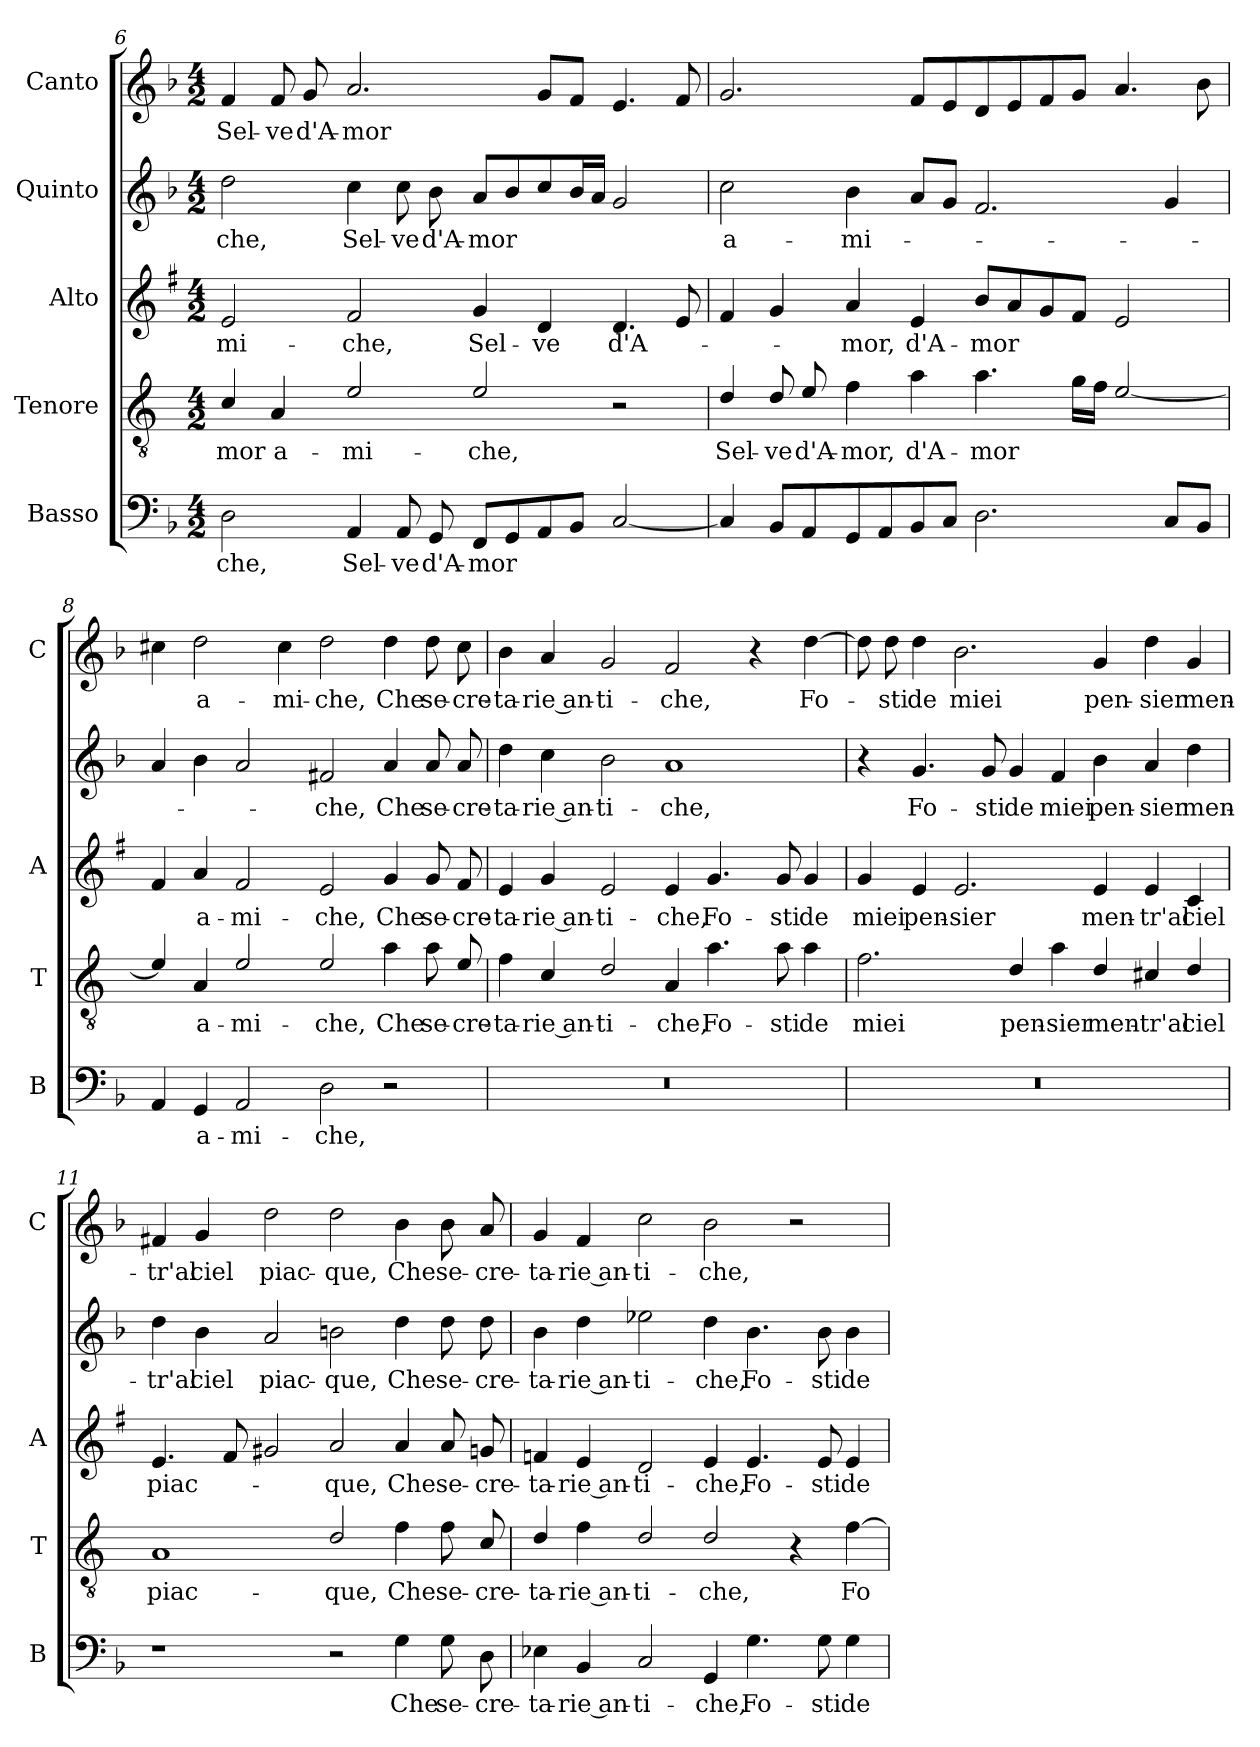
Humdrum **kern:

**kern	**text	**kern	**text	**kern	**text	**kern	**text	**kern	**text
*part5	*part5	*part4	*part4	*part3	*part3	*part2	*part2	*part1	*part1
*staff5	*staff5	*staff4	*staff4	*staff3	*staff3	*staff2	*staff2	*staff1	*staff1
*I"Basso	*	*I"Tenore	*	*I"Alto	*	*I"Quinto	*	*I"Canto	*
*I'B	*	*I'T	*	*I'A	*	*	*	*I'C	*
!!LO:PB:g=z
*clefF4	*	*clefGv2	*	*clefG2	*	*clefG2	*	*clefG2	*
*	*	*ITrd4c7	*	*ITrd1c2	*	*	*	*	*
*k[b-]	*	*k[b-]	*	*k[b-]	*	*k[b-]	*	*k[b-]	*
*F:	*	*F:	*	*F:	*	*F:	*	*F:	*
*M4/2	*	*M4/2	*	*M4/2	*	*M4/2	*	*M4/2	*
=6	=6	=6	=6	=6	=6	=6	=6	=6	=6
!	!LO:LY:b	!	!LO:LY:b	!	!LO:LY:b	!	!LO:LY:b	!	!LO:LY:b
2D\	-che,	4F/	-mor	2d/	-mi-	2dd\	-che,	4f/	Sel-
!	!	!	!LO:LY:b	!	!	!	!	!	!LO:LY:b
.	.	4D/	a-	.	.	.	.	8f/	-ve
!	!	!	!	!	!	!	!	!	!LO:LY:b
.	.	.	.	.	.	.	.	8g/	d'A-
!	!LO:LY:b	!	!LO:LY:b	!	!LO:LY:b	!	!LO:LY:b	!	!LO:LY:b
4AA/	Sel-	2A/	-mi-	2e/	-che,	4cc\	Sel-	2.a/	-mor
!	!LO:LY:b	!	!	!	!	!	!LO:LY:b	!	!
8AA/	-ve	.	.	.	.	8cc\	-ve	.	.
!	!LO:LY:b	!	!	!	!	!	!LO:LY:b	!	!
8GG/	d'A-	.	.	.	.	8b-\	d'A-	.	.
!	!LO:LY:b	!	!LO:LY:b	!	!LO:LY:b	!	!LO:LY:b	!	!
8FF/L	-mor	2A/	-che,	4f/	Sel-	8a/L	-mor	.	.
8GG/	.	.	.	.	.	8b-/	.	.	.
!	!	!	!	!	!LO:LY:b	!	!	!	!
8AA/	.	.	.	4c/	-ve	8cc/	.	8g/L	.
8BB-/J	.	.	.	.	.	16b-/L	.	8f/J	.
.	.	.	.	.	.	16a/JJ	.	.	.
!	!	!	!	!	!LO:LY:b	!	!	!	!
[2C/	.	2r	.	4.c/	d'A-	2g/	.	4.e/	.
.	.	.	.	8d/	.	.	.	8f/	.
=7	=7	=7	=7	=7	=7	=7	=7	=7	=7
!	!	!	!LO:LY:b	!	!	!	!LO:LY:b	!	!
4C/]	.	4G/	Sel-	4e/	.	2cc\	a-	2.g/	.
!	!	!	!LO:LY:b	!	!	!	!	!	!
8BB-/L	.	8G/	-ve	4f/	.	.	.	.	.
!	!	!	!LO:LY:b	!	!	!	!	!	!
8AA/	.	8A/	d'A-	.	.	.	.	.	.
!	!	!	!LO:LY:b	!	!LO:LY:b	!	!LO:LY:b	!	!
8GG/	.	4B-\	-mor,	4g/	-mor,	4b-\	-mi-	.	.
8AA/	.	.	.	.	.	.	.	.	.
!	!	!	!LO:LY:b	!	!LO:LY:b	!	!	!	!
8BB-/	.	4d\	d'A-	4d/	d'A-	8a/L	.	8f/L	.
8C/J	.	.	.	.	.	8g/J	.	8e/	.
!	!	!	!LO:LY:b	!	!LO:LY:b	!	!	!	!
2.D\	.	4.d\	-mor	8a/L	-mor	2.f/	.	8d/	.
.	.	.	.	8g/	.	.	.	8e/	.
.	.	.	.	8f/	.	.	.	8f/	.
.	.	16c\LL	.	8e/J	.	.	.	8g/J	.
.	.	16B-\JJ	.	.	.	.	.	.	.
.	.	[2A/	.	2d/	.	.	.	4.a/	.
8C/L	.	.	.	.	.	4g/	.	.	.
8BB-/J	.	.	.	.	.	.	.	8b-\	.
=8	=8	=8	=8	=8	=8	=8	=8	=8	=8
4AA/	.	4A/]	.	4e/	.	4a/	.	4cc#X\	.
!	!LO:LY:b	!	!LO:LY:b	!	!LO:LY:b	!	!	!	!LO:LY:b
4GG/	a-	4D/	a-	4g/	a-	4b-\	.	2dd\	a-
!	!LO:LY:b	!	!LO:LY:b	!	!LO:LY:b	!	!	!	!
2AA/	-mi-	2A/	-mi-	2e/	-mi-	2a/	.	.	.
!	!	!	!	!	!	!	!	!	!LO:LY:b
.	.	.	.	.	.	.	.	4cc#\	-mi-
!	!LO:LY:b	!	!LO:LY:b	!	!LO:LY:b	!	!LO:LY:b	!	!LO:LY:b
2D\	-che,	2A/	-che,	2d/	-che,	2f#X/	-che,	2dd\	-che,
!	!	!	!LO:LY:b	!	!LO:LY:b	!	!LO:LY:b	!	!LO:LY:b
2r	.	4d\	Che	4f/	Che	4a/	Che	4dd\	Che
!	!	!	!LO:LY:b	!	!LO:LY:b	!	!LO:LY:b	!	!LO:LY:b
.	.	8d\	se-	8f/	se-	8a/	se-	8dd\	se-
!	!	!	!LO:LY:b	!	!LO:LY:b	!	!LO:LY:b	!	!LO:LY:b
.	.	8A/	-cre-	8e/	-cre-	8a/	-cre-	8cc#\	-cre-
!!LO:LB:g=z
=9	=9	=9	=9	=9	=9	=9	=9	=9	=9
!	!	!	!LO:LY:b	!	!LO:LY:b	!	!LO:LY:b	!	!LO:LY:b
0r	.	4B-\	-ta-	4d/	-ta-	4dd\	-ta-	4b-\	-ta-
!	!	!	!LO:LY:b	!	!LO:LY:b	!	!LO:LY:b	!	!LO:LY:b
.	.	4F/	-rie an-	4f/	-rie an-	4cc\	-rie an-	4a/	-rie an-
!	!	!	!LO:LY:b	!	!LO:LY:b	!	!LO:LY:b	!	!LO:LY:b
.	.	2G/	-ti-	2d/	-ti-	2b-\	-ti-	2g/	-ti-
!	!	!	!LO:LY:b	!	!LO:LY:b	!	!LO:LY:b	!	!LO:LY:b
.	.	4D/	-che,	4d/	-che,	1a	-che,	2f/	-che,
!	!	!	!LO:LY:b	!	!LO:LY:b	!	!	!	!
.	.	4.d\	Fo-	4.f/	Fo-	.	.	.	.
.	.	.	.	.	.	.	.	4r	.
!	!	!	!LO:LY:b	!	!LO:LY:b	!	!	!	!
.	.	8d\	-sti	8f/	-sti	.	.	.	.
!	!	!	!LO:LY:b	!	!LO:LY:b	!	!	!	!LO:LY:b
.	.	4d\	de	4f/	de	.	.	[4dd\	Fo-
=10	=10	=10	=10	=10	=10	=10	=10	=10	=10
!	!	!	!LO:LY:b	!	!LO:LY:b	!	!	!	!
0r	.	2.B-\	miei	4f/	miei	4r	.	8dd\]	.
!	!	!	!	!	!	!	!	!	!LO:LY:b
.	.	.	.	.	.	.	.	8dd\	-sti
!	!	!	!	!	!LO:LY:b	!	!LO:LY:b	!	!LO:LY:b
.	.	.	.	4d/	pen-	4.g/	Fo-	4dd\	de
!	!	!	!	!	!LO:LY:b	!	!	!	!LO:LY:b
.	.	.	.	2.d/	-sier	.	.	2.b-\	miei
!	!	!	!	!	!	!	!LO:LY:b	!	!
.	.	.	.	.	.	8g/	-sti	.	.
!	!	!	!LO:LY:b	!	!	!	!LO:LY:b	!	!
.	.	4G/	pen-	.	.	4g/	de	.	.
!	!	!	!LO:LY:b	!	!	!	!LO:LY:b	!	!
.	.	4d\	-sier	.	.	4f/	miei	.	.
!	!	!	!LO:LY:b	!	!LO:LY:b	!	!LO:LY:b	!	!LO:LY:b
.	.	4G/	men-	4d/	men-	4b-\	pen-	4g/	pen-
!	!	!	!LO:LY:b	!	!LO:LY:b	!	!LO:LY:b	!	!LO:LY:b
.	.	4F#X/	-tr'al	4d/	-tr'al	4a/	-sier	4dd\	-sier
!	!	!	!LO:LY:b	!	!LO:LY:b	!	!LO:LY:b	!	!LO:LY:b
.	.	4G/	ciel	4B-/	ciel	4dd\	men-	4g/	men-
=11	=11	=11	=11	=11	=11	=11	=11	=11	=11
!	!	!	!LO:LY:b	!	!LO:LY:b	!	!LO:LY:b	!	!LO:LY:b
1r	.	1D	piac-	4.d/	piac-	4dd\	-tr'al	4f#X/	-tr'al
!	!	!	!	!	!	!	!LO:LY:b	!	!LO:LY:b
.	.	.	.	.	.	4b-\	ciel	4g/	ciel
.	.	.	.	8e/	.	.	.	.	.
!	!	!	!	!	!	!	!LO:LY:b	!	!LO:LY:b
.	.	.	.	2f#X/	.	2a/	piac-	2dd\	piac-
!	!	!	!LO:LY:b	!	!LO:LY:b	!	!LO:LY:b	!	!LO:LY:b
2r	.	2G/	-que,	2g/	-que,	2bn\	-que,	2dd\	-que,
!	!LO:LY:b	!	!LO:LY:b	!	!LO:LY:b	!	!LO:LY:b	!	!LO:LY:b
4G\	Che	4B-\	Che	4g/	Che	4dd\	Che	4b-\	Che
!	!LO:LY:b	!	!LO:LY:b	!	!LO:LY:b	!	!LO:LY:b	!	!LO:LY:b
8G\	se-	8B-\	se-	8g/	se-	8dd\	se-	8b-\	se-
!	!LO:LY:b	!	!LO:LY:b	!	!LO:LY:b	!	!LO:LY:b	!	!LO:LY:b
8D\	-cre-	8F/	-cre-	8fn/	-cre-	8dd\	-cre-	8a/	-cre-
!!LO:LB:g=z
=12	=12	=12	=12	=12	=12	=12	=12	=12	=12
!	!LO:LY:b	!	!LO:LY:b	!	!LO:LY:b	!	!LO:LY:b	!	!LO:LY:b
4E-X\	-ta-	4G/	-ta-	4e-X/	-ta-	4b-\	-ta-	4g/	-ta-
!	!LO:LY:b	!	!LO:LY:b	!	!LO:LY:b	!	!LO:LY:b	!	!LO:LY:b
4BB-/	-rie an-	4B-\	-rie an-	4d/	-rie an-	4dd\	-rie an-	4f/	-rie an-
!	!LO:LY:b	!	!LO:LY:b	!	!LO:LY:b	!	!LO:LY:b	!	!LO:LY:b
2C/	-ti-	2G/	-ti-	2c/	-ti-	2ee-X\	-ti-	2cc\	-ti-
!	!LO:LY:b	!	!LO:LY:b	!	!LO:LY:b	!	!LO:LY:b	!	!LO:LY:b
4GG/	-che,	2G/	-che,	4d/	-che,	4dd\	-che,	2b-\	-che,
!	!LO:LY:b	!	!	!	!LO:LY:b	!	!LO:LY:b	!	!
4.G\	Fo-	.	.	4.d/	Fo-	4.b-\	Fo-	.	.
.	.	4r	.	.	.	.	.	2r	.
!	!LO:LY:b	!	!	!	!LO:LY:b	!	!LO:LY:b	!	!
8G\	-sti	.	.	8d/	-sti	8b-\	-sti	.	.
!	!LO:LY:b	!	!LO:LY:b	!	!LO:LY:b	!	!LO:LY:b	!	!
4G\	de	[4B-\	Fo-	4d/	de	4b-\	de	.	.
=	=	=	=	=	=	=	=	=	=
*-	*-	*-	*-	*-	*-	*-	*-	*-	*-
